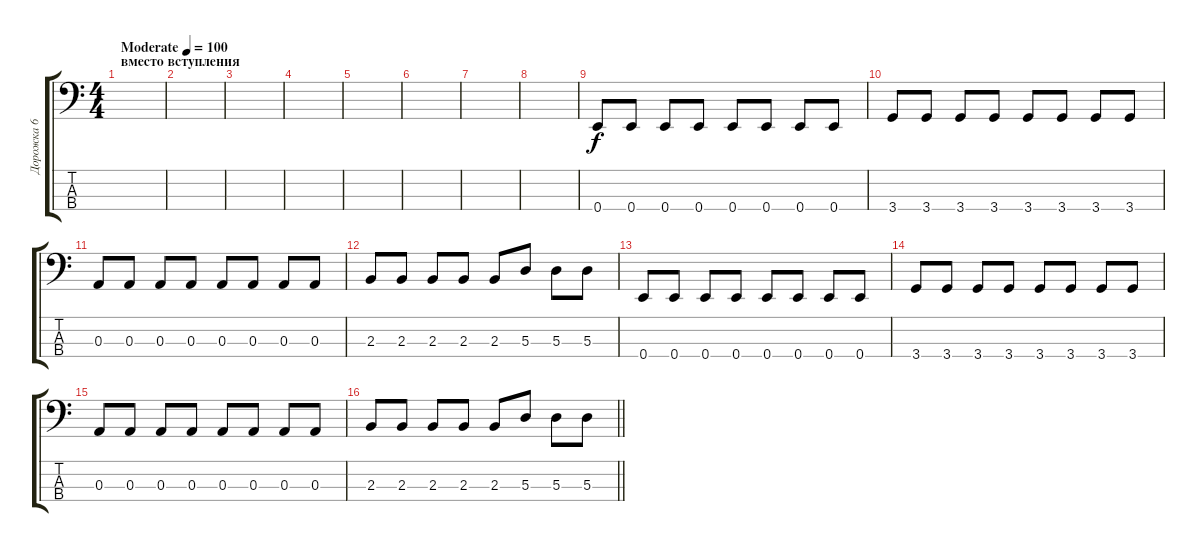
\track ("Дорожка 6" "Дорожка 6") {instrument electricbasspick}
\staff {score tabs}
\tuning (G2 D2 A1 E1) {hide}
\ts (4 4)
\section ("" "вместо вступления")
\tempo (100 "Moderate")
\clef f4
\ks c
|
|
|
|
|
|
|
|
0.4.8 0.4.8 0.4.8 0.4.8 0.4.8 0.4.8 0.4.8 0.4.8 |
3.4.8 3.4.8 3.4.8 3.4.8 3.4.8 3.4.8 3.4.8 3.4.8 |
0.3.8 0.3.8 0.3.8 0.3.8 0.3.8 0.3.8 0.3.8 0.3.8 |
2.3.8 2.3.8 2.3.8 2.3.8 2.3.8 5.3.8 5.3.8 5.3.8 |
0.4.8 0.4.8 0.4.8 0.4.8 0.4.8 0.4.8 0.4.8 0.4.8 |
3.4.8 3.4.8 3.4.8 3.4.8 3.4.8 3.4.8 3.4.8 3.4.8 |
0.3.8 0.3.8 0.3.8 0.3.8 0.3.8 0.3.8 0.3.8 0.3.8 |
\barLineRight lightlight
2.3.8 2.3.8 2.3.8 2.3.8 2.3.8 5.3.8 5.3.8 5.3.8
